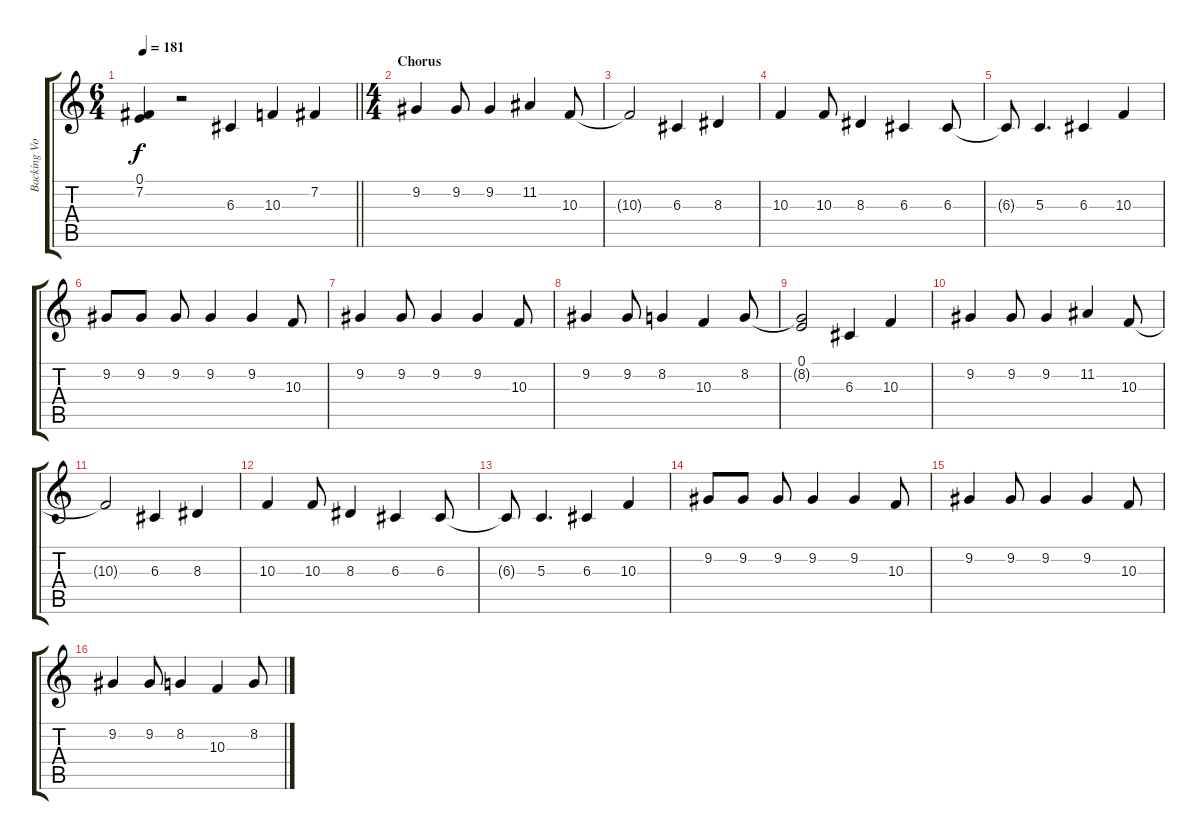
\track ("Backing Voice" "Backing Vo") {instrument clarinet}
\staff {score tabs}
\tuning (E4 B3 G3 D3 A2 E2) {hide}
\ts (6 4)
\tempo 181
\clef g2
\barLineRight lightlight
\ks c
(0.1 7.2{t}).4{dy f} r.2 6.3.4 10.3.4 7.2.4 |
\ts (4 4)
\section ("" "Chorus")
9.2.4 9.2.8 9.2.4 11.2.4 10.3.8 |
10.3{t}.2 6.3.4 8.3.4 |
10.3.4 10.3.8 8.3.4 6.3.4 6.3.8 |
6.3{t}.8 5.3.4{d} 6.3.4 10.3.4 |
9.2.8 9.2.8 9.2.8 9.2.4 9.2.4 10.3.8 |
9.2.4 9.2.8 9.2.4 9.2.4 10.3.8 |
9.2.4 9.2.8 8.2.4 10.3.4 8.2.8 |
(0.1 8.2{t}).2 6.3.4 10.3.4 |
9.2.4 9.2.8 9.2.4 11.2.4 10.3.8 |
10.3{t}.2 6.3.4 8.3.4 |
10.3.4 10.3.8 8.3.4 6.3.4 6.3.8 |
6.3{t}.8 5.3.4{d} 6.3.4 10.3.4 |
9.2.8 9.2.8 9.2.8 9.2.4 9.2.4 10.3.8 |
9.2.4 9.2.8 9.2.4 9.2.4 10.3.8 |
9.2.4 9.2.8 8.2.4 10.3.4 8.2.8
